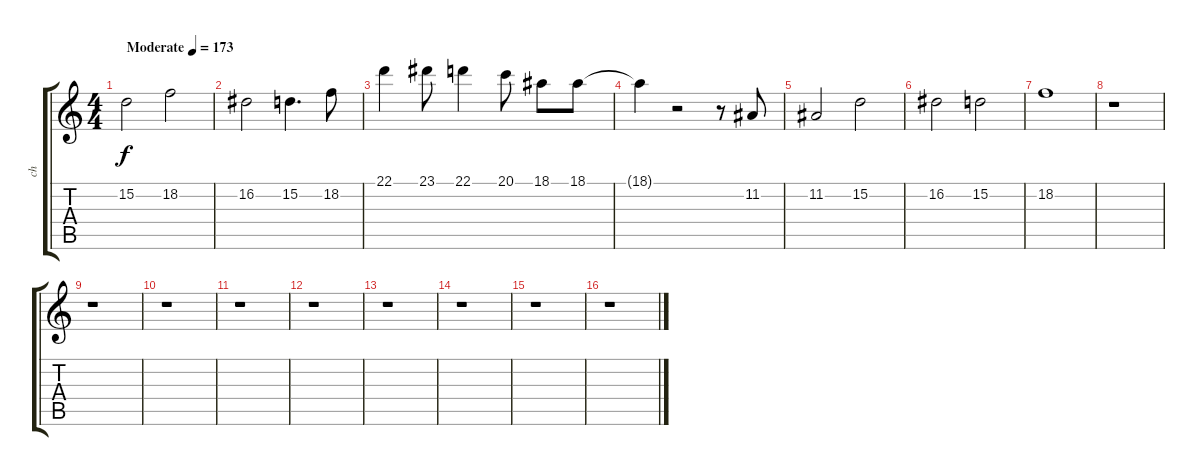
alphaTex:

\track ("ch" "ch") {instrument violin}
\staff {score tabs}
\tuning (E4 B3 G3 D3 A2 E2) {hide}
\ts (4 4)
\tempo (173 "Moderate")
\clef g2
\ks c
15.2.2{dy f instrument violin} 18.2.2 |
16.2.2 15.2.4{d} 18.2.8 |
22.1.4 23.1.8 22.1.4 20.1.8 18.1.8 18.1.8 |
18.1{t}.4 r.2 r.8 11.2.8 |
11.2.2 15.2.2 |
16.2.2 15.2.2 |
18.2.1 |
r.1 |
r.1 |
r.1 |
r.1 |
r.1 |
r.1 |
r.1 |
r.1 |
r.1
